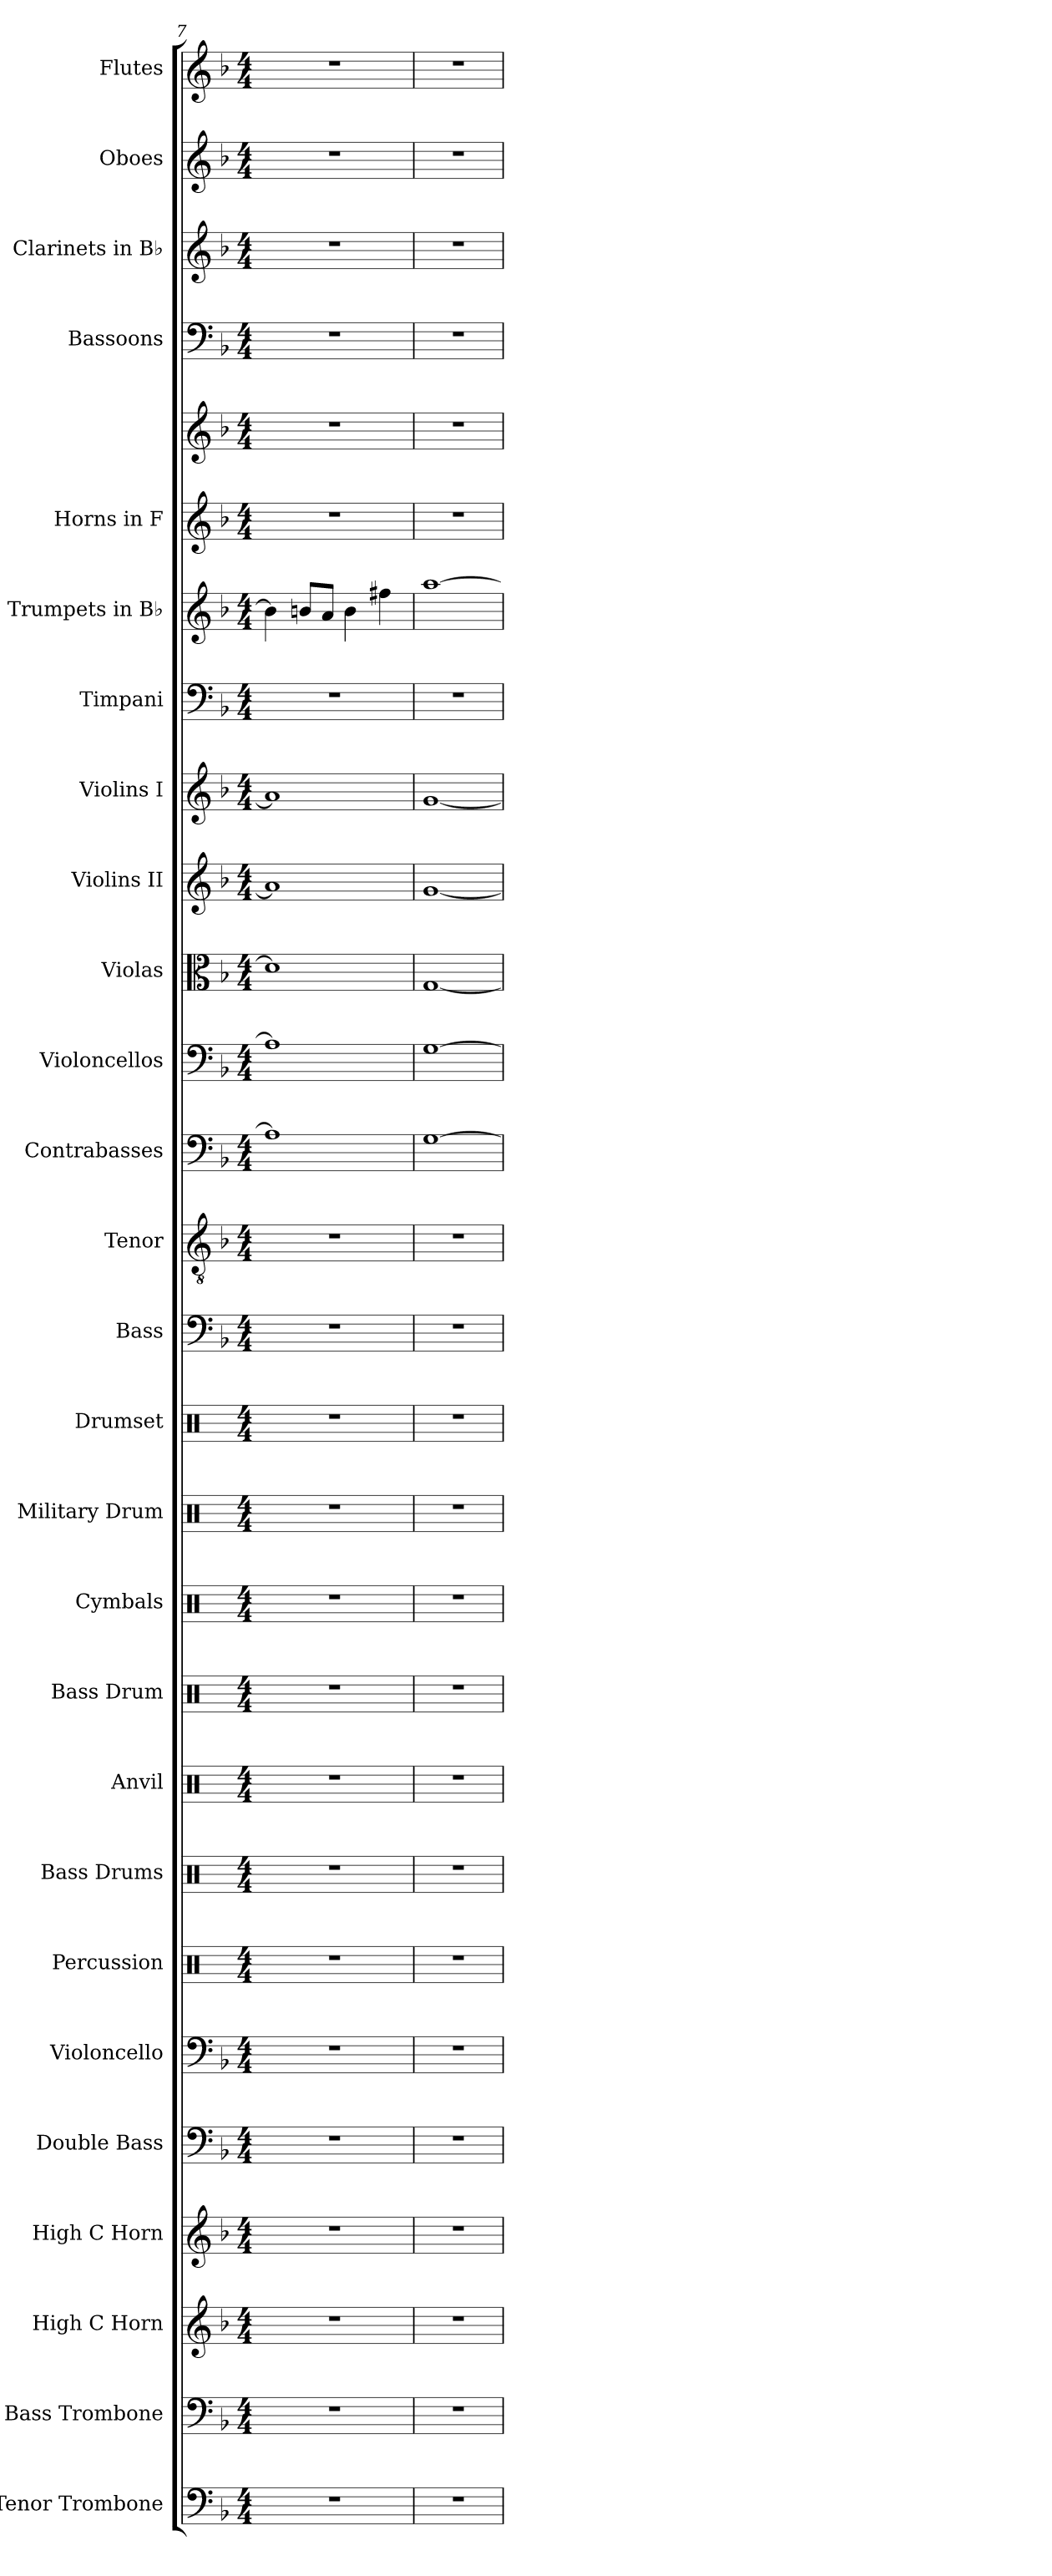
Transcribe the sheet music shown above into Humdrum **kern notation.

**kern	**kern	**kern	**kern	**kern	**kern	**kern	**kern	**kern	**kern	**kern	**kern	**kern	**kern	**kern	**kern	**kern	**kern	**kern	**kern	**kern	**kern	**kern	**kern	**kern	**kern	**kern	**kern
*part27	*part26	*part25	*part24	*part23	*part22	*part21	*part20	*part19	*part18	*part17	*part16	*part15	*part14	*part13	*part12	*part11	*part10	*part9	*part8	*part7	*part6	*part5	*part5	*part4	*part3	*part2	*part1
*staff28	*staff27	*staff26	*staff25	*staff24	*staff23	*staff22	*staff21	*staff20	*staff19	*staff18	*staff17	*staff16	*staff15	*staff14	*staff13	*staff12	*staff11	*staff10	*staff9	*staff8	*staff7	*staff6	*staff5	*staff4	*staff3	*staff2	*staff1
*I"Tenor Trombone	*I"Bass Trombone	*I"High C Horn	*I"High C Horn	*I"Double Bass	*I"Violoncello	*I"Percussion	*I"Bass Drums	*I"Anvil	*I"Bass Drum	*I"Cymbals	*I"Military Drum	*I"Drumset	*I"Bass	*I"Tenor	*I"Contrabasses	*I"Violoncellos	*I"Violas	*I"Violins II	*I"Violins I	*I"Timpani	*I"Trumpets in B♭	*I"Horns in F	*	*I"Bassoons	*I"Clarinets in B♭	*I"Oboes	*I"Flutes
*I'T. Tbn.	*I'B. Tbn.	*I'H. C Hn.	*I'H. C Hn.	*I'Db.	*I'Vc.	*I'Perc.	*I'B.D.	*I'Anv.	*I'B. Dr.	*I'Cym.	*I'Mil. Dr.	*I'Drs.	*I'B.	*I'T.	*I'Cb.	*I'Vc.	*I'Vla.	*I'Vln. II	*I'Vln. I	*I'Timp.	*	*	*	*I'Bsn.	*	*I'Ob.	*I'Fl.
*clefF4	*clefF4	*clefG2	*clefG2	*clefF4	*clefF4	*clefX	*clefX	*clefX	*clefX	*clefX	*clefX	*clefX	*clefF4	*clefGv2	*clefF4	*clefF4	*clefC3	*clefG2	*clefG2	*clefF4	*clefG2	*clefG2	*clefG2	*clefF4	*clefG2	*clefG2	*clefG2
*	*	*ITrd7c12	*ITrd7c12	*ITrd7c12	*	*	*	*	*	*	*	*	*	*	*ITrd7c12	*	*	*	*	*	*ITrd1c2	*ITrd4c7	*ITrd4c7	*	*ITrd1c2	*	*
*k[b-]	*k[b-]	*k[b-]	*k[b-]	*k[b-]	*k[b-]	*k[]	*k[]	*k[]	*k[]	*k[]	*k[]	*k[]	*k[b-]	*k[b-]	*k[b-]	*k[b-]	*k[b-]	*k[b-]	*k[b-]	*k[b-]	*k[b-e-a-]	*k[b-e-]	*k[b-e-]	*k[b-]	*k[b-e-a-]	*k[b-]	*k[b-]
*M4/4	*M4/4	*M4/4	*M4/4	*M4/4	*M4/4	*M4/4	*M4/4	*M4/4	*M4/4	*M4/4	*M4/4	*M4/4	*M4/4	*M4/4	*M4/4	*M4/4	*M4/4	*M4/4	*M4/4	*M4/4	*M4/4	*M4/4	*M4/4	*M4/4	*M4/4	*M4/4	*M4/4
=7	=7	=7	=7	=7	=7	=7	=7	=7	=7	=7	=7	=7	=7	=7	=7	=7	=7	=7	=7	=7	=7	=7	=7	=7	=7	=7	=7
1r	1r	1r	1r	1r	1r	1r	1r	1r	1r	1r	1r	1r	1r	1r	1AA]	1A]	1d]	1a]	1a]	1r	4a\]	1r	1r	1r	1r	1r	1r
.	.	.	.	.	.	.	.	.	.	.	.	.	.	.	.	.	.	.	.	.	8an/L	.	.	.	.	.	.
.	.	.	.	.	.	.	.	.	.	.	.	.	.	.	.	.	.	.	.	.	8g/J	.	.	.	.	.	.
.	.	.	.	.	.	.	.	.	.	.	.	.	.	.	.	.	.	.	.	.	4a\	.	.	.	.	.	.
.	.	.	.	.	.	.	.	.	.	.	.	.	.	.	.	.	.	.	.	.	4een\	.	.	.	.	.	.
!!LO:PB:g=z
=8	=8	=8	=8	=8	=8	=8	=8	=8	=8	=8	=8	=8	=8	=8	=8	=8	=8	=8	=8	=8	=8	=8	=8	=8	=8	=8	=8
1r	1r	1r	1r	1r	1r	1r	1r	1r	1r	1r	1r	1r	1r	1r	[1GG	[1G	[1G	[1g	[1g	1r	[1gg	1r	1r	1r	1r	1r	1r
=	=	=	=	=	=	=	=	=	=	=	=	=	=	=	=	=	=	=	=	=	=	=	=	=	=	=	=
*-	*-	*-	*-	*-	*-	*-	*-	*-	*-	*-	*-	*-	*-	*-	*-	*-	*-	*-	*-	*-	*-	*-	*-	*-	*-	*-	*-
